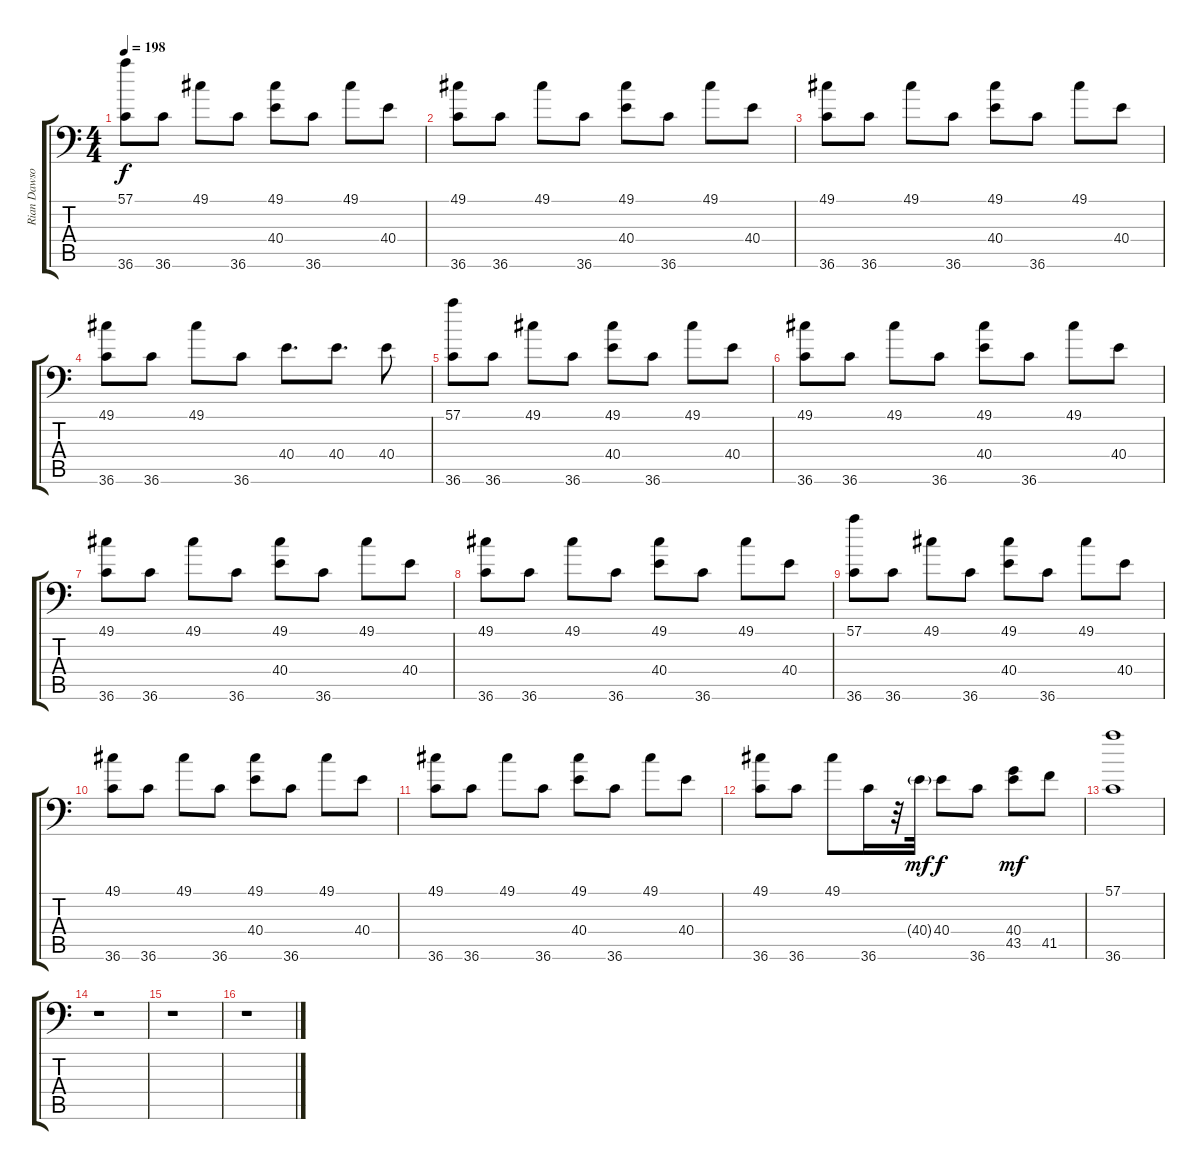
\track ("Rian Dawson (Drums)" "Rian Dawso") {instrument acousticgrandpiano}
\staff {score tabs}
\tuning (C-1 C-1 C-1 C-1 C-1 C-1) {hide}
\ts (4 4)
\tempo 198
\clef f4
\ks c
(57.1 36.6).8{dy f} 36.6.8 49.1.8 36.6.8 (49.1 40.4).8 36.6.8 49.1.8 40.4.8 |
(49.1 36.6).8 36.6.8 49.1.8 36.6.8 (49.1 40.4).8 36.6.8 49.1.8 40.4.8 |
(49.1 36.6).8 36.6.8 49.1.8 36.6.8 (49.1 40.4).8 36.6.8 49.1.8 40.4.8 |
(49.1 36.6).8 36.6.8 49.1.8 36.6.8 40.4.8{d} 40.4.8{d} 40.4.8 |
(57.1 36.6).8 36.6.8 49.1.8 36.6.8 (49.1 40.4).8 36.6.8 49.1.8 40.4.8 |
(49.1 36.6).8 36.6.8 49.1.8 36.6.8 (49.1 40.4).8 36.6.8 49.1.8 40.4.8 |
(49.1 36.6).8 36.6.8 49.1.8 36.6.8 (49.1 40.4).8 36.6.8 49.1.8 40.4.8 |
(49.1 36.6).8 36.6.8 49.1.8 36.6.8 (49.1 40.4).8 36.6.8 49.1.8 40.4.8 |
(57.1 36.6).8 36.6.8 49.1.8 36.6.8 (49.1 40.4).8 36.6.8 49.1.8 40.4.8 |
(49.1 36.6).8 36.6.8 49.1.8 36.6.8 (49.1 40.4).8 36.6.8 49.1.8 40.4.8 |
(49.1 36.6).8 36.6.8 49.1.8 36.6.8 (49.1 40.4).8 36.6.8 49.1.8 40.4.8 |
(49.1 36.6).8 36.6.8 49.1.8 36.6.16 r.32 40.4{g}.32{dy mf} 40.4.8{dy f} 36.6.8 (40.4 43.5).8{dy mf} 41.5.8 |
(57.1 36.6).1 |
r.1 |
r.1 |
r.1
